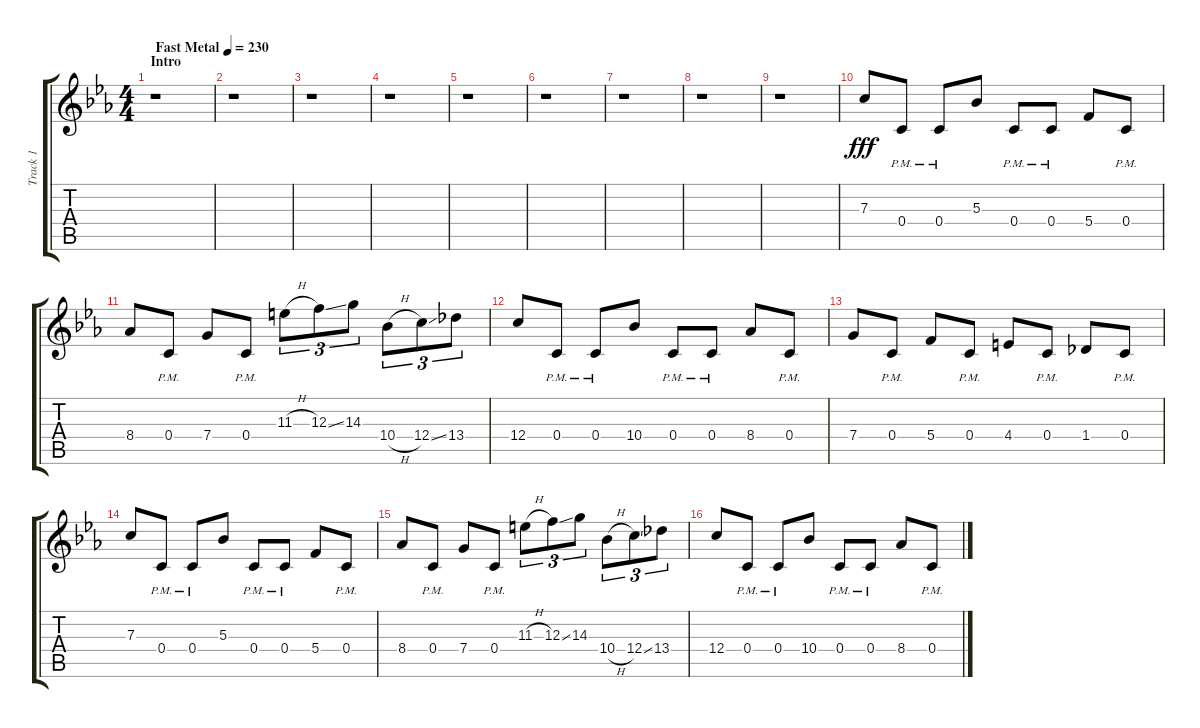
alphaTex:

\track ("Track 1" "Track 1") {instrument distortionguitar}
\staff {score tabs}
\tuning (D4 A3 F3 C3 G2 D2) {hide}
\ts (4 4)
\section ("" "Intro")
\tempo (230 "Fast Metal")
\clef g2
\ks cminor
r.1{dy fff instrument distortionguitar} |
r.1 |
r.1 |
r.1 |
r.1 |
r.1 |
r.1 |
r.1 |
r.1 |
7.3.8 0.4{pm}.8 0.4{pm}.8 5.3.8 0.4{pm}.8 0.4{pm}.8 5.4.8 0.4{pm}.8 |
8.4.8 0.4{pm}.8 7.4.8 0.4{pm}.8 11.3{h}.8{tu (3 2)} 12.3{ss}.8{tu (3 2)} 14.3.8{tu (3 2)} 10.4{h}.8{tu (3 2)} 12.4{ss}.8{tu (3 2)} 13.4.8{tu (3 2)} |
12.4.8 0.4{pm}.8 0.4{pm}.8 10.4.8 0.4{pm}.8 0.4{pm}.8 8.4.8 0.4{pm}.8 |
7.4.8 0.4{pm}.8 5.4.8 0.4{pm}.8 4.4.8 0.4{pm}.8 1.4.8 0.4{pm}.8 |
7.3.8 0.4{pm}.8 0.4{pm}.8 5.3.8 0.4{pm}.8 0.4{pm}.8 5.4.8 0.4{pm}.8 |
8.4.8 0.4{pm}.8 7.4.8 0.4{pm}.8 11.3{h}.8{tu (3 2)} 12.3{ss}.8{tu (3 2)} 14.3.8{tu (3 2)} 10.4{h}.8{tu (3 2)} 12.4{ss}.8{tu (3 2)} 13.4.8{tu (3 2)} |
12.4.8 0.4{pm}.8 0.4{pm}.8 10.4.8 0.4{pm}.8 0.4{pm}.8 8.4.8 0.4{pm}.8
